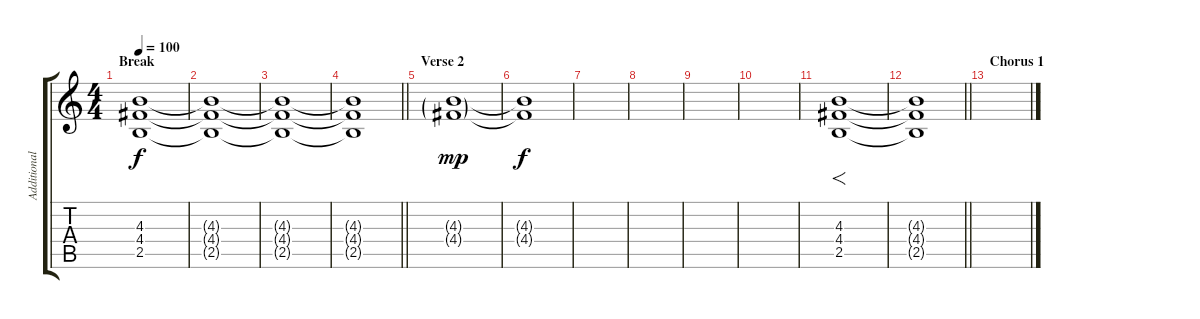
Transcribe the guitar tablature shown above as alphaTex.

\track ("Additional Guitar 2" "Additional") {instrument distortionguitar}
\staff {score tabs}
\tuning (E4 B3 G3 D3 A2 E2) {hide}
\ts (4 4)
\section ("" "Break")
\tempo 100
\clef g2
\ks c
(4.3 4.4 2.5).1{dy f instrument distortionguitar} |
(4.3{t} 4.4{t} 2.5{t}).1{volume 11} |
(4.3{t} 4.4{t} 2.5{t}).1{volume 10} |
\barLineRight lightlight
(4.3{t} 4.4{t} 2.5{t}).1{volume 9} |
\section ("" "Verse 2")
(4.3{g} 4.4{g}).1{dy mp volume 13 instrument guitarharmonics} |
(4.3{t} 4.4{t}).1{dy f} |
|
|
|
|
(4.3 4.4 2.5).1{f instrument distortionguitar} |
\barLineRight lightlight
(4.3{t} 4.4{t} 2.5{t}).1 |
\section ("" "Chorus 1")
